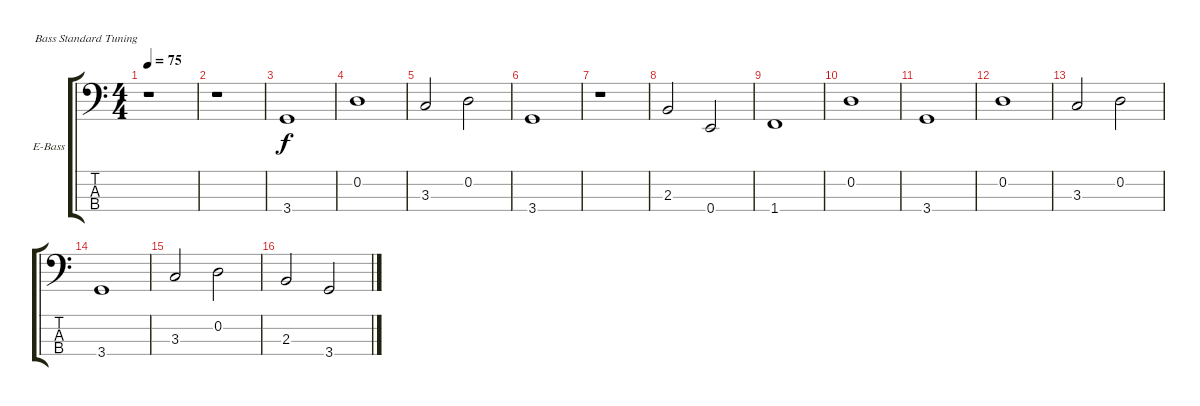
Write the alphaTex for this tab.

\bracketExtendMode groupsimilarinstruments
\firstSystemTrackNameOrientation horizontal
\otherSystemsTrackNameOrientation horizontal
\track ("Bass" "E-Bass") {instrument electricbassfinger}
\staff {score tabs}
\tuning (G2 D2 A1 E1)
\ts (4 4)
\tempo 75
\clef f4
\ks c
r.1{dy f} |
r.1 |
3.4.1 |
0.2.1 |
3.3.2 0.2.2 |
3.4.1 |
r.1 |
2.3.2 0.4.2 |
1.4.1 |
0.2.1 |
3.4.1 |
0.2.1 |
3.3.2 0.2.2 |
3.4.1 |
3.3.2 0.2.2 |
2.3.2 3.4.2
